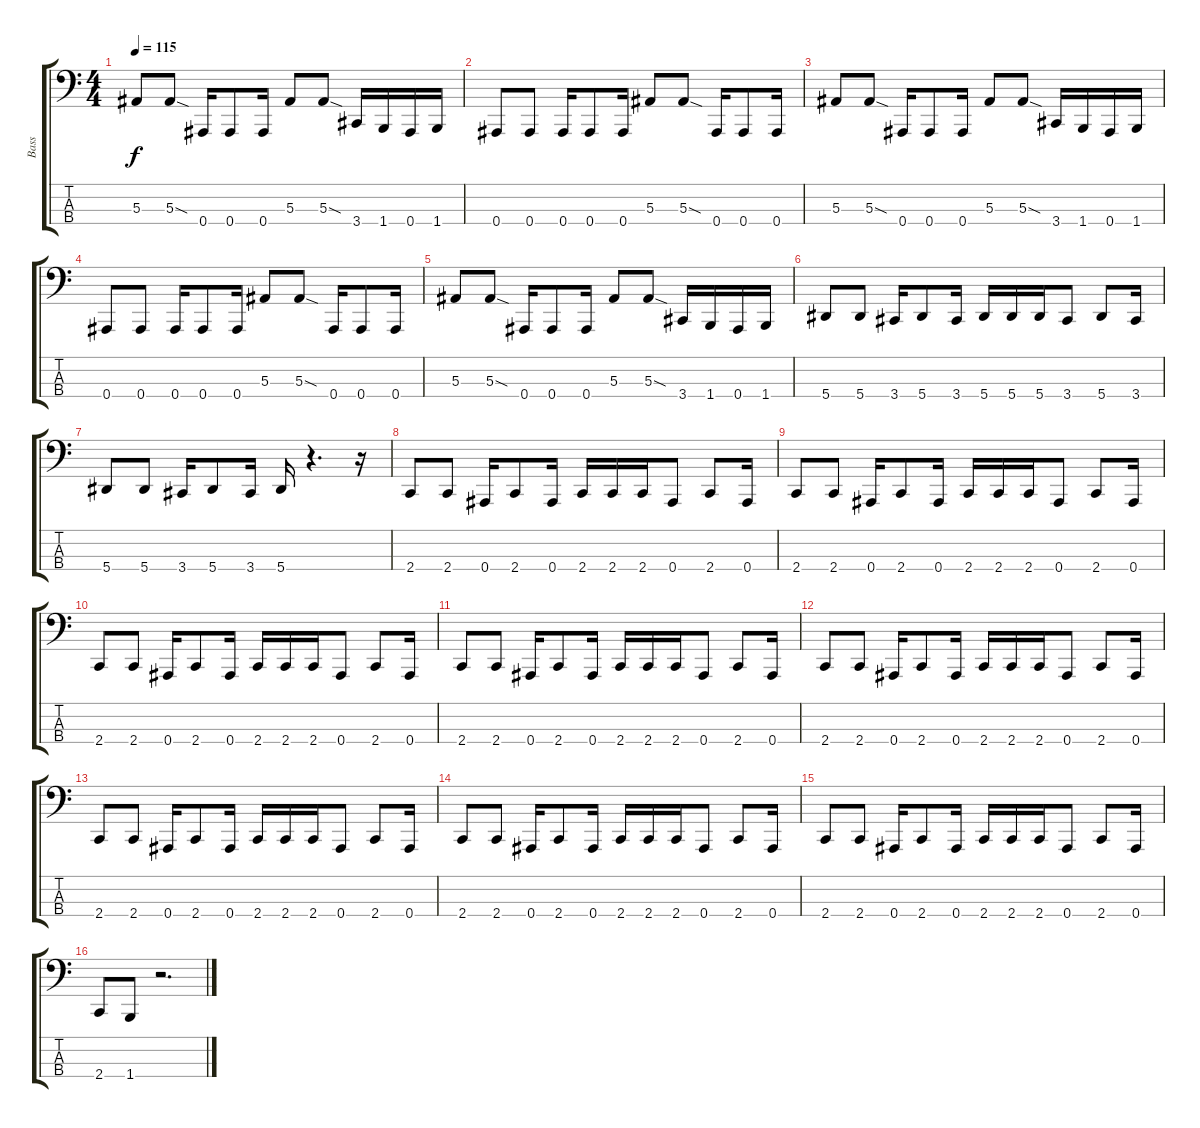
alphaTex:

\track ("Bass" "Bass") {instrument electricbassfinger}
\staff {score tabs}
\tuning (Eb2 Bb1 F1 Bb0) {hide}
\ts (4 4)
\tempo 115
\clef f4
\ks c
5.3.8{dy f} 5.3{sod}.8 0.4.16 0.4.8 0.4.16 5.3.8 5.3{sod}.8 3.4.16 1.4.16 0.4.16 1.4.16 |
0.4.8 0.4.8 0.4.16 0.4.8 0.4.16 5.3.8 5.3{sod}.8 0.4.16 0.4.8 0.4.16 |
5.3.8 5.3{sod}.8 0.4.16 0.4.8 0.4.16 5.3.8 5.3{sod}.8 3.4.16 1.4.16 0.4.16 1.4.16 |
0.4.8 0.4.8 0.4.16 0.4.8 0.4.16 5.3.8 5.3{sod}.8 0.4.16 0.4.8 0.4.16 |
5.3.8 5.3{sod}.8 0.4.16 0.4.8 0.4.16 5.3.8 5.3{sod}.8 3.4.16 1.4.16 0.4.16 1.4.16 |
5.4.8 5.4.8 3.4.16 5.4.8 3.4.16 5.4.16 5.4.16 5.4.16 3.4.8 5.4.8 3.4.16 |
5.4.8 5.4.8 3.4.16 5.4.8 3.4.16 5.4.16 r.4{d} r.16 |
2.4.8 2.4.8 0.4.16 2.4.8 0.4.16 2.4.16 2.4.16 2.4.16 0.4.8 2.4.8 0.4.16 |
2.4.8 2.4.8 0.4.16 2.4.8 0.4.16 2.4.16 2.4.16 2.4.16 0.4.8 2.4.8 0.4.16 |
2.4.8 2.4.8 0.4.16 2.4.8 0.4.16 2.4.16 2.4.16 2.4.16 0.4.8 2.4.8 0.4.16 |
2.4.8 2.4.8 0.4.16 2.4.8 0.4.16 2.4.16 2.4.16 2.4.16 0.4.8 2.4.8 0.4.16 |
2.4.8 2.4.8 0.4.16 2.4.8 0.4.16 2.4.16 2.4.16 2.4.16 0.4.8 2.4.8 0.4.16 |
2.4.8 2.4.8 0.4.16 2.4.8 0.4.16 2.4.16 2.4.16 2.4.16 0.4.8 2.4.8 0.4.16 |
2.4.8 2.4.8 0.4.16 2.4.8 0.4.16 2.4.16 2.4.16 2.4.16 0.4.8 2.4.8 0.4.16 |
2.4.8 2.4.8 0.4.16 2.4.8 0.4.16 2.4.16 2.4.16 2.4.16 0.4.8 2.4.8 0.4.16 |
2.4.8 1.4.8 r.2{d}
